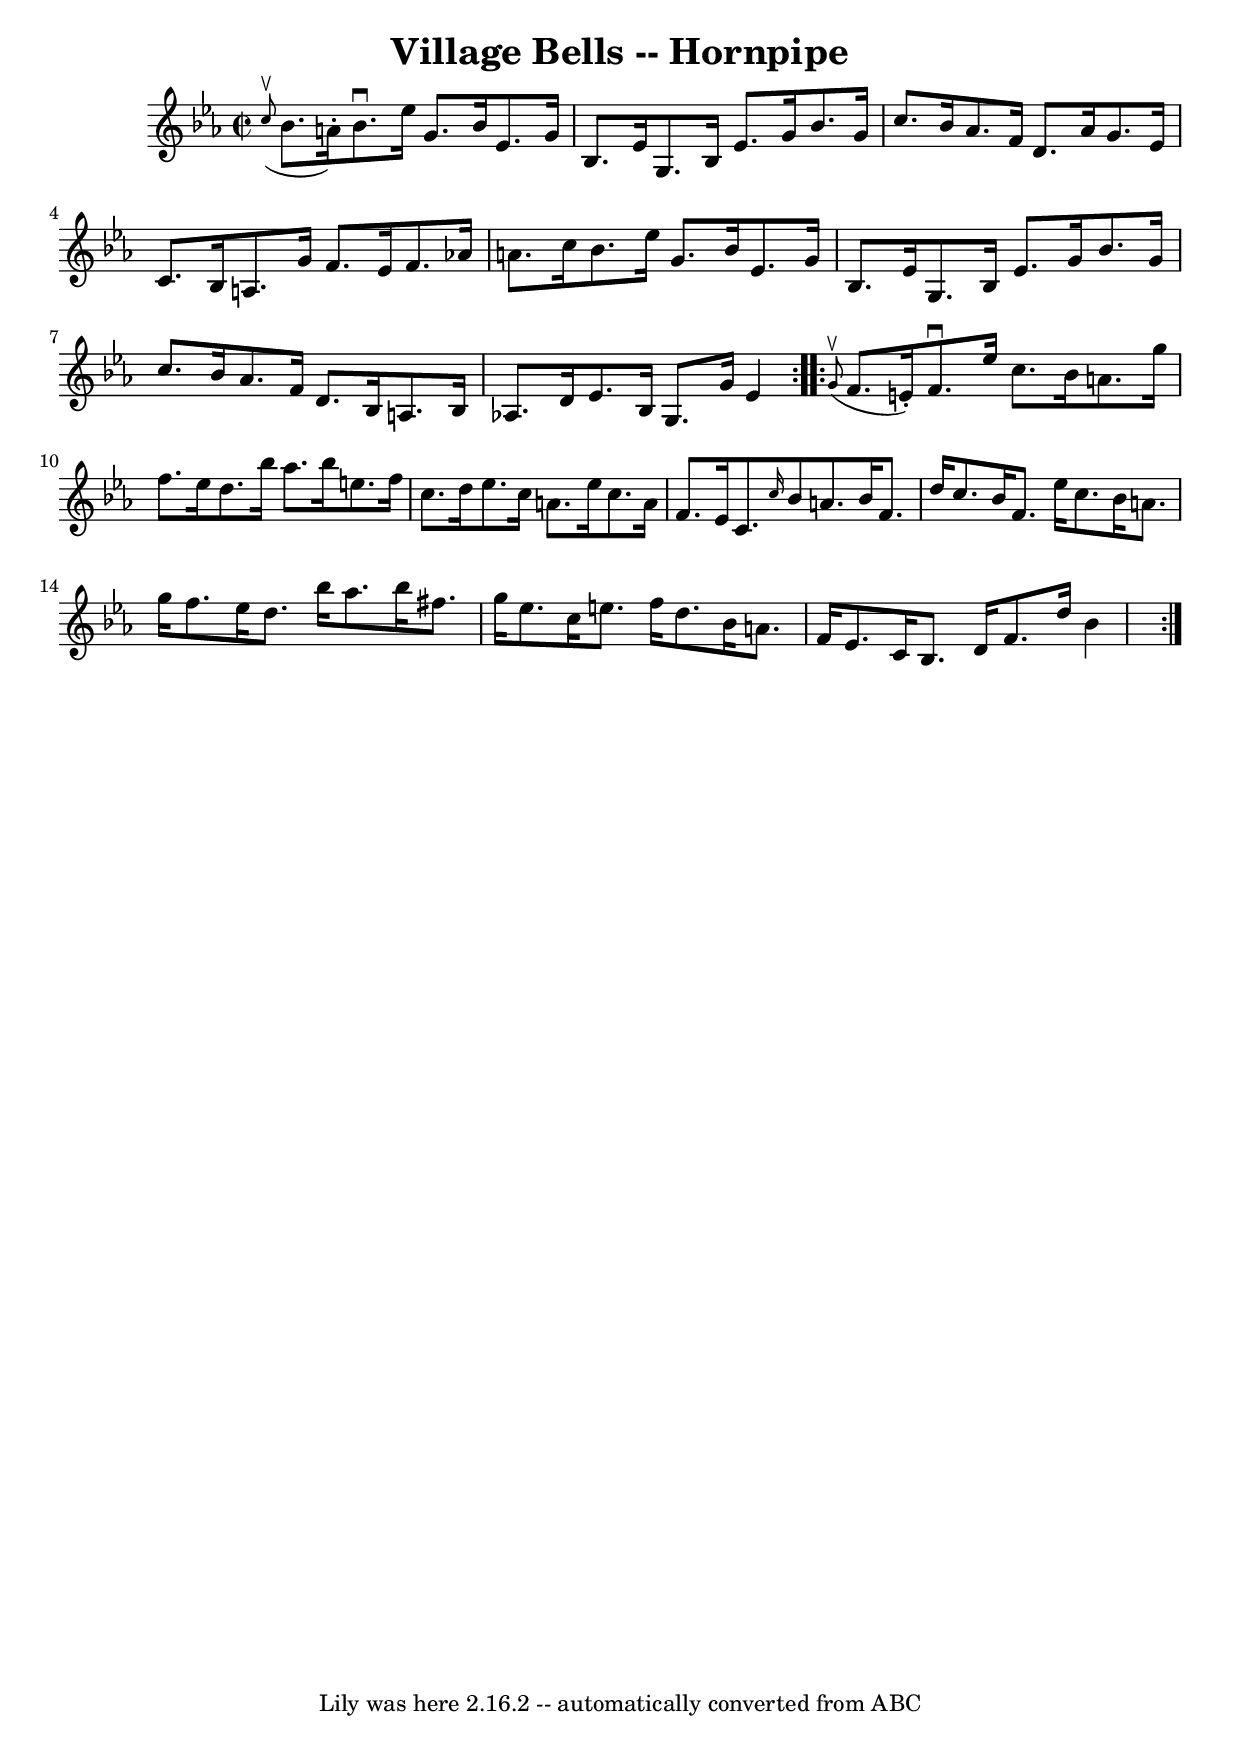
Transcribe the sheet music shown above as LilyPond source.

\version "2.16.2"
\include "Mammoth.ily"
\header {
  %% book = "Cole's 1000 Fiddle Tunes"
  crossRefNumber = "1"
  footnotes = ""
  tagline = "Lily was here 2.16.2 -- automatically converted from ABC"
  title = "Village Bells -- Hornpipe"

}
voicedefault =  {



  \repeat volta 2 {

    \override Staff.TimeSignature #'style = #'C
    \time 2/2 
    \key ees \major   \grace { c''8^\upbow(
			     } bes'8. a'16-.) 
    |
    bes'8.^\downbow ees''16 g'8. bes'16 ees'8. g'16    
    bes8. ees'16  |
    g8. bes16 ees'8. g'16 bes'8. g'16    
    c''8. bes'16  |
    aes'8. f'16 d'8. aes'16 g'8.    
    ees'16 c'8. bes16  |
    a8. g'16 f'8. ees'16 f'8.    
    aes'!16 a'8. c''16  |
    bes'8. ees''16 g'8. bes'16    
    ees'8. g'16 bes8. ees'16  |
    g8. bes16 ees'8. g'16    
    bes'8. g'16 c''8. bes'16  |
    aes'8. f'16 d'8. bes16 
    a8. bes16 aes!8. d'16  |
    ees'8. bes16 g8. g'16    
    ees'4  
  }     
  \repeat volta 2 {
    \grace { g'8^\upbow(
	   } f'8. e'16-.) |
    f'8.^\downbow ees''16 c''8. bes'16 a'8. g''16    
    f''8. ees''16  |
    d''8. bes''16 aes''8. bes''16 e''8.    
    f''16 c''8. d''16  |
    ees''8. c''16 a'8. ees''16    
    c''8. a'16 f'8. ees'16  |
    c'8.  \grace { c''16  
		 } bes'8  
    a'8. bes'16 f'8. d''16 c''8. bes'16  |
    f'8.    
    ees''16 c''8. bes'16 a'8. g''16 f''8. ees''16  |
    
    d''8. bes''16 aes''8. bes''16 fis''8. g''16 ees''8. c''16  
    |
    e''8. f''16 d''8. bes'16 a'8. f'16 ees'8.    
    c'16  |
    bes8. d'16 f'8. d''16 bes'4  
  }   

}

\score{
  <<

    \context Staff="default"
    {
      \voicedefault 
      
    }

  >>
  \layout {
    
  }
  \midi {
  }

}
